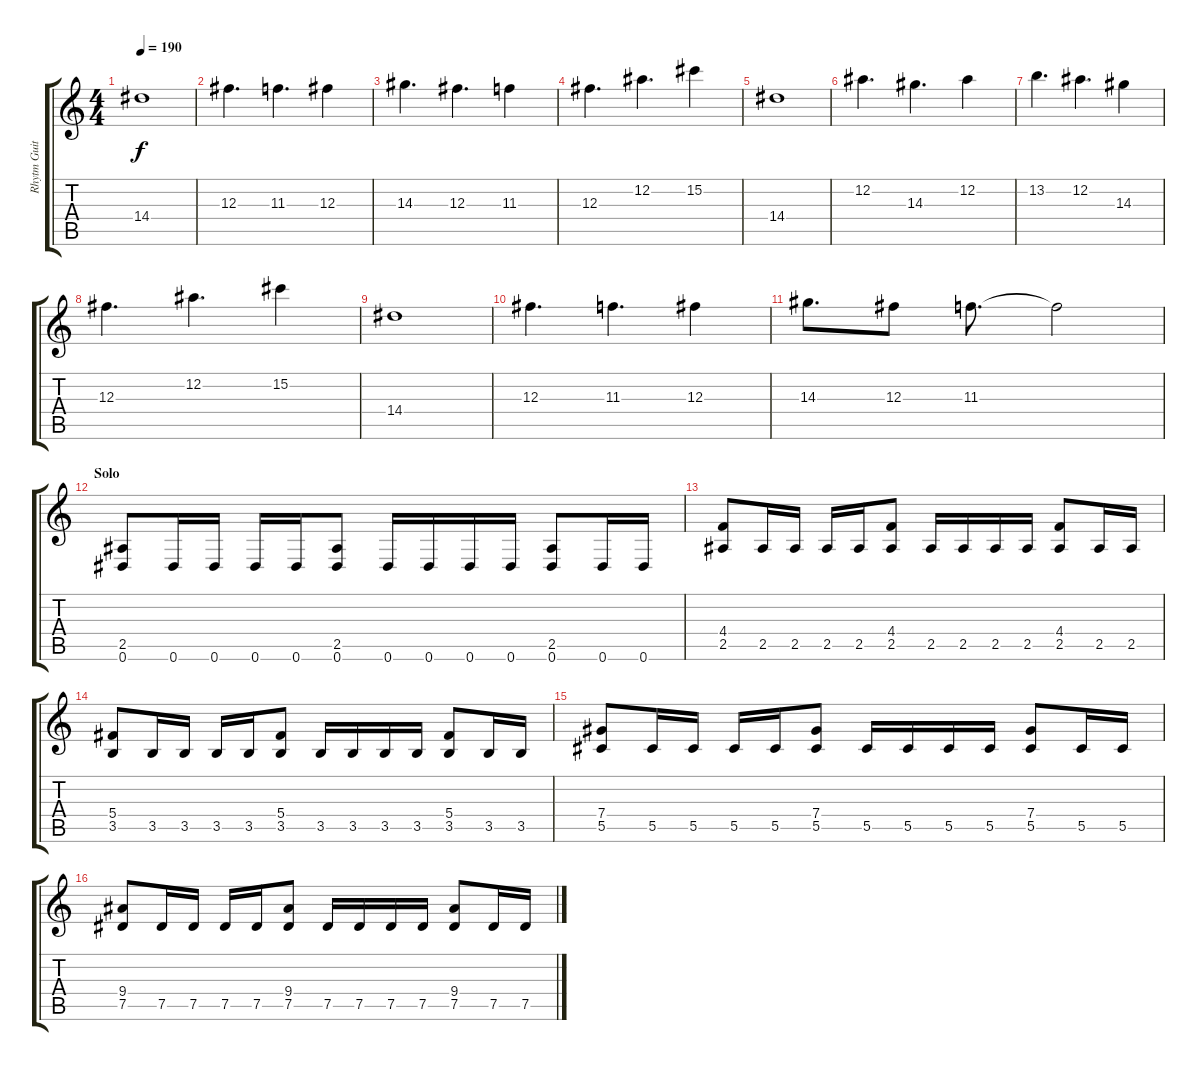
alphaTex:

\track ("Rhytm Guitar" "Rhytm Guit") {instrument distortionguitar}
\staff {score tabs}
\tuning (Eb4 Bb3 Gb3 Db3 Ab2 Eb2) {hide}
\ts (4 4)
\tempo 190
\clef g2
\ks c
14.4.1{dy f} |
12.3.4{d} 11.3.4{d} 12.3.4 |
14.3.4{d} 12.3.4{d} 11.3.4 |
12.3.4{d} 12.2.4{d} 15.2.4 |
14.4.1 |
12.2.4{d} 14.3.4{d} 12.2.4 |
13.2.4{d} 12.2.4{d} 14.3.4 |
12.3.4{d} 12.2.4{d} 15.2.4 |
14.4.1 |
12.3.4{d} 11.3.4{d} 12.3.4 |
14.3.8{d} 12.3.8 11.3.8{d} 11.3{t}.2 |
\section ("" "Solo")
(2.5 0.6).8 0.6.16 0.6.16 0.6.16 0.6.16 (2.5 0.6).8 0.6.16 0.6.16 0.6.16 0.6.16 (2.5 0.6).8 0.6.16 0.6.16 |
(4.4 2.5).8 2.5.16 2.5.16 2.5.16 2.5.16 (4.4 2.5).8 2.5.16 2.5.16 2.5.16 2.5.16 (4.4 2.5).8 2.5.16 2.5.16 |
(5.4 3.5).8 3.5.16 3.5.16 3.5.16 3.5.16 (5.4 3.5).8 3.5.16 3.5.16 3.5.16 3.5.16 (5.4 3.5).8 3.5.16 3.5.16 |
(7.4 5.5).8 5.5.16 5.5.16 5.5.16 5.5.16 (7.4 5.5).8 5.5.16 5.5.16 5.5.16 5.5.16 (7.4 5.5).8 5.5.16 5.5.16 |
(9.4 7.5).8 7.5.16 7.5.16 7.5.16 7.5.16 (9.4 7.5).8 7.5.16 7.5.16 7.5.16 7.5.16 (9.4 7.5).8 7.5.16 7.5.16
